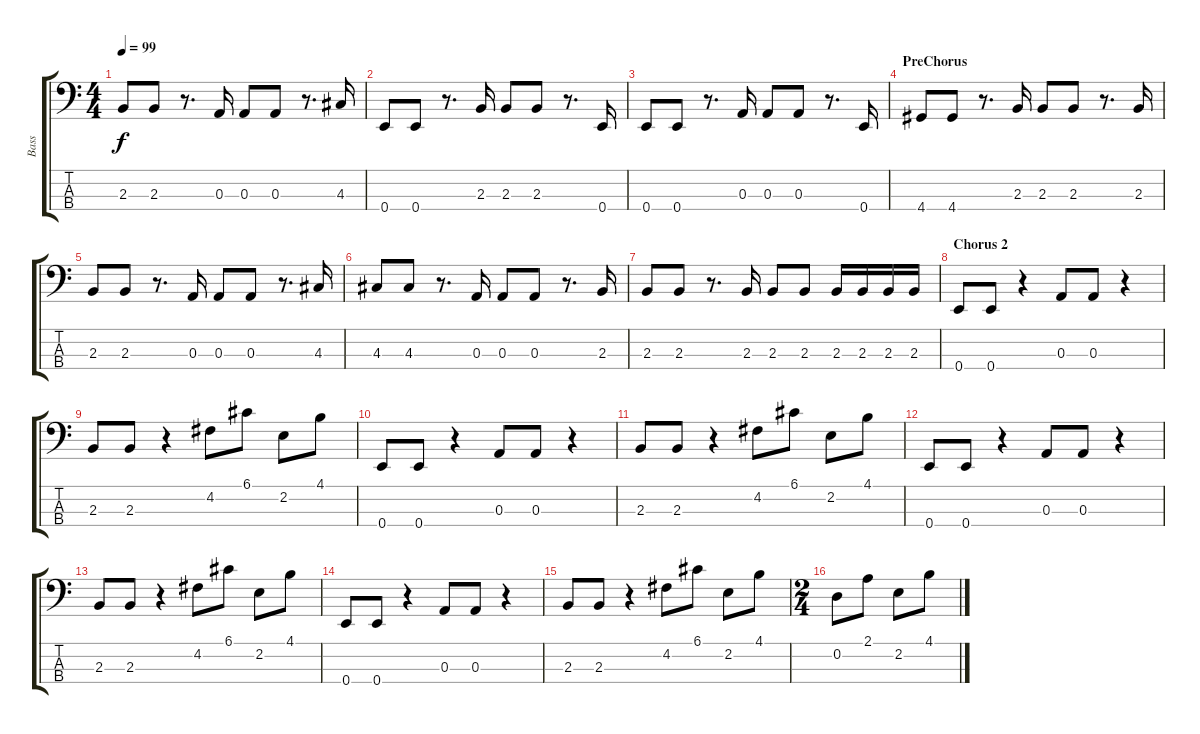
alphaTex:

\track ("Bass" "Bass") {instrument electricbassfinger}
\staff {score tabs}
\tuning (G2 D2 A1 E1) {hide}
\ts (4 4)
\tempo 99
\clef f4
\ks c
2.3.8{dy f} 2.3.8 r.8{d} 0.3.16 0.3.8 0.3.8 r.8{d} 4.3.16 |
0.4.8 0.4.8 r.8{d} 2.3.16 2.3.8 2.3.8 r.8{d} 0.4.16 |
0.4.8 0.4.8 r.8{d} 0.3.16 0.3.8 0.3.8 r.8{d} 0.4.16 |
\section ("" "PreChorus")
4.4.8 4.4.8 r.8{d} 2.3.16 2.3.8 2.3.8 r.8{d} 2.3.16 |
2.3.8 2.3.8 r.8{d} 0.3.16 0.3.8 0.3.8 r.8{d} 4.3.16 |
4.3.8 4.3.8 r.8{d} 0.3.16 0.3.8 0.3.8 r.8{d} 2.3.16 |
2.3.8 2.3.8 r.8{d} 2.3.16 2.3.8 2.3.8 2.3.16 2.3.16 2.3.16 2.3.16 |
\section ("" "Chorus 2")
0.4.8{instrument slapbass1} 0.4.8 r.4 0.3.8 0.3.8 r.4 |
2.3.8 2.3.8 r.4 4.2.8 6.1.8 2.2.8 4.1.8 |
0.4.8 0.4.8 r.4 0.3.8 0.3.8 r.4 |
2.3.8 2.3.8 r.4 4.2.8 6.1.8 2.2.8 4.1.8 |
0.4.8 0.4.8 r.4 0.3.8 0.3.8 r.4 |
2.3.8 2.3.8 r.4 4.2.8 6.1.8 2.2.8 4.1.8 |
0.4.8 0.4.8 r.4 0.3.8 0.3.8 r.4 |
2.3.8 2.3.8 r.4 4.2.8 6.1.8 2.2.8 4.1.8 |
\ts (2 4)
0.2.8 2.1.8 2.2.8 4.1.8
